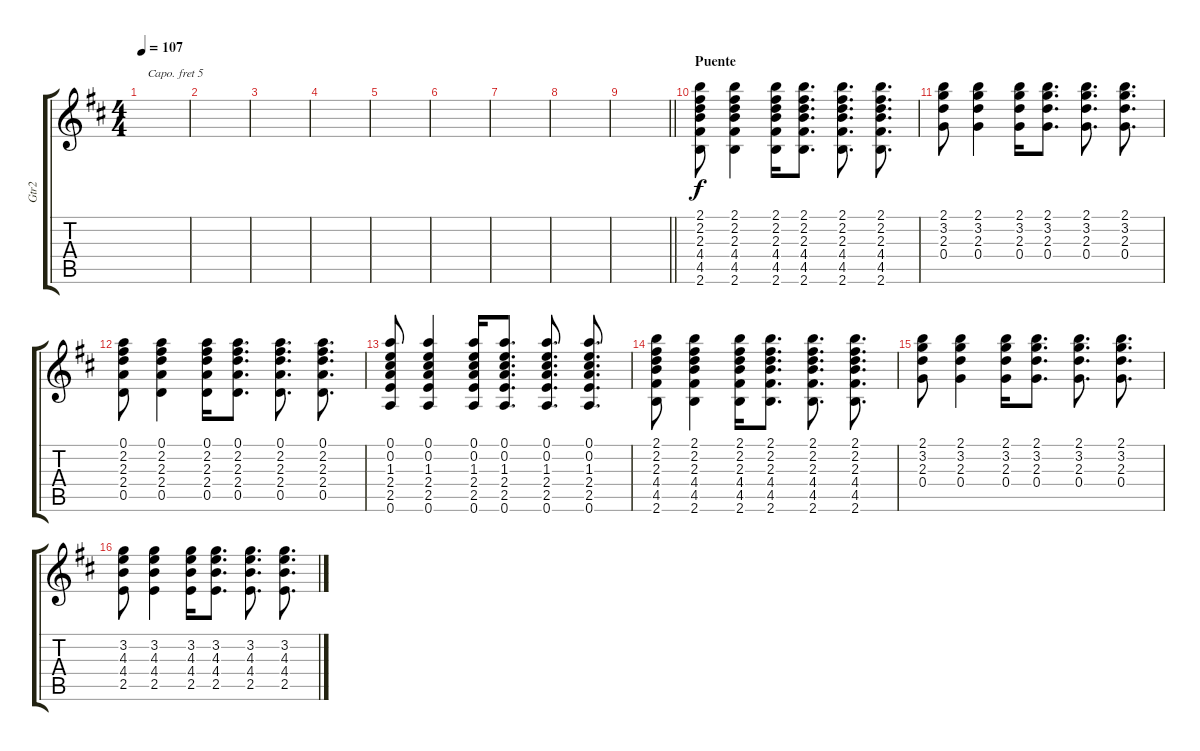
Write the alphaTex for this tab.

\track ("Gtr2" "Gtr2") {instrument acousticguitarsteel}
\staff {score tabs}
\capo 5
\tuning (E4 B3 G3 D3 A2 E2) {hide}
\ts (4 4)
\tempo 107
\clef g2
\ks d
|
|
|
|
|
|
|
|
\barLineRight lightlight
|
\section ("" "Puente")
(2.1 2.2 2.3 4.4 4.5 2.6).8 (2.1 2.2 2.3 4.4 4.5 2.6).4 (2.1 2.2 2.3 4.4 4.5 2.6).16 (2.1 2.2 2.3 4.4 4.5 2.6).8{d} (2.1 2.2 2.3 4.4 4.5 2.6).8{d} (2.1 2.2 2.3 4.4 4.5 2.6).8{d} |
(2.1 3.2 2.3 0.4).8 (2.1 3.2 2.3 0.4).4 (2.1 3.2 2.3 0.4).16 (2.1 3.2 2.3 0.4).8{d} (2.1 3.2 2.3 0.4).8{d} (2.1 3.2 2.3 0.4).8{d} |
(0.1 2.2 2.3 2.4 0.5).8 (0.1 2.2 2.3 2.4 0.5).4 (0.1 2.2 2.3 2.4 0.5).16 (0.1 2.2 2.3 2.4 0.5).8{d} (0.1 2.2 2.3 2.4 0.5).8{d} (0.1 2.2 2.3 2.4 0.5).8{d} |
(0.1 0.2 1.3 2.4 2.5 0.6).8 (0.1 0.2 1.3 2.4 2.5 0.6).4 (0.1 0.2 1.3 2.4 2.5 0.6).16 (0.1 0.2 1.3 2.4 2.5 0.6).8{d} (0.1 0.2 1.3 2.4 2.5 0.6).8{d} (0.1 0.2 1.3 2.4 2.5 0.6).8{d} |
(2.1 2.2 2.3 4.4 4.5 2.6).8 (2.1 2.2 2.3 4.4 4.5 2.6).4 (2.1 2.2 2.3 4.4 4.5 2.6).16 (2.1 2.2 2.3 4.4 4.5 2.6).8{d} (2.1 2.2 2.3 4.4 4.5 2.6).8{d} (2.1 2.2 2.3 4.4 4.5 2.6).8{d} |
(2.1 3.2 2.3 0.4).8 (2.1 3.2 2.3 0.4).4 (2.1 3.2 2.3 0.4).16 (2.1 3.2 2.3 0.4).8{d} (2.1 3.2 2.3 0.4).8{d} (2.1 3.2 2.3 0.4).8{d} |
(3.2 4.3 4.4 2.5).8 (3.2 4.3 4.4 2.5).4 (3.2 4.3 4.4 2.5).16 (3.2 4.3 4.4 2.5).8{d} (3.2 4.3 4.4 2.5).8{d} (3.2 4.3 4.4 2.5).8{d}
